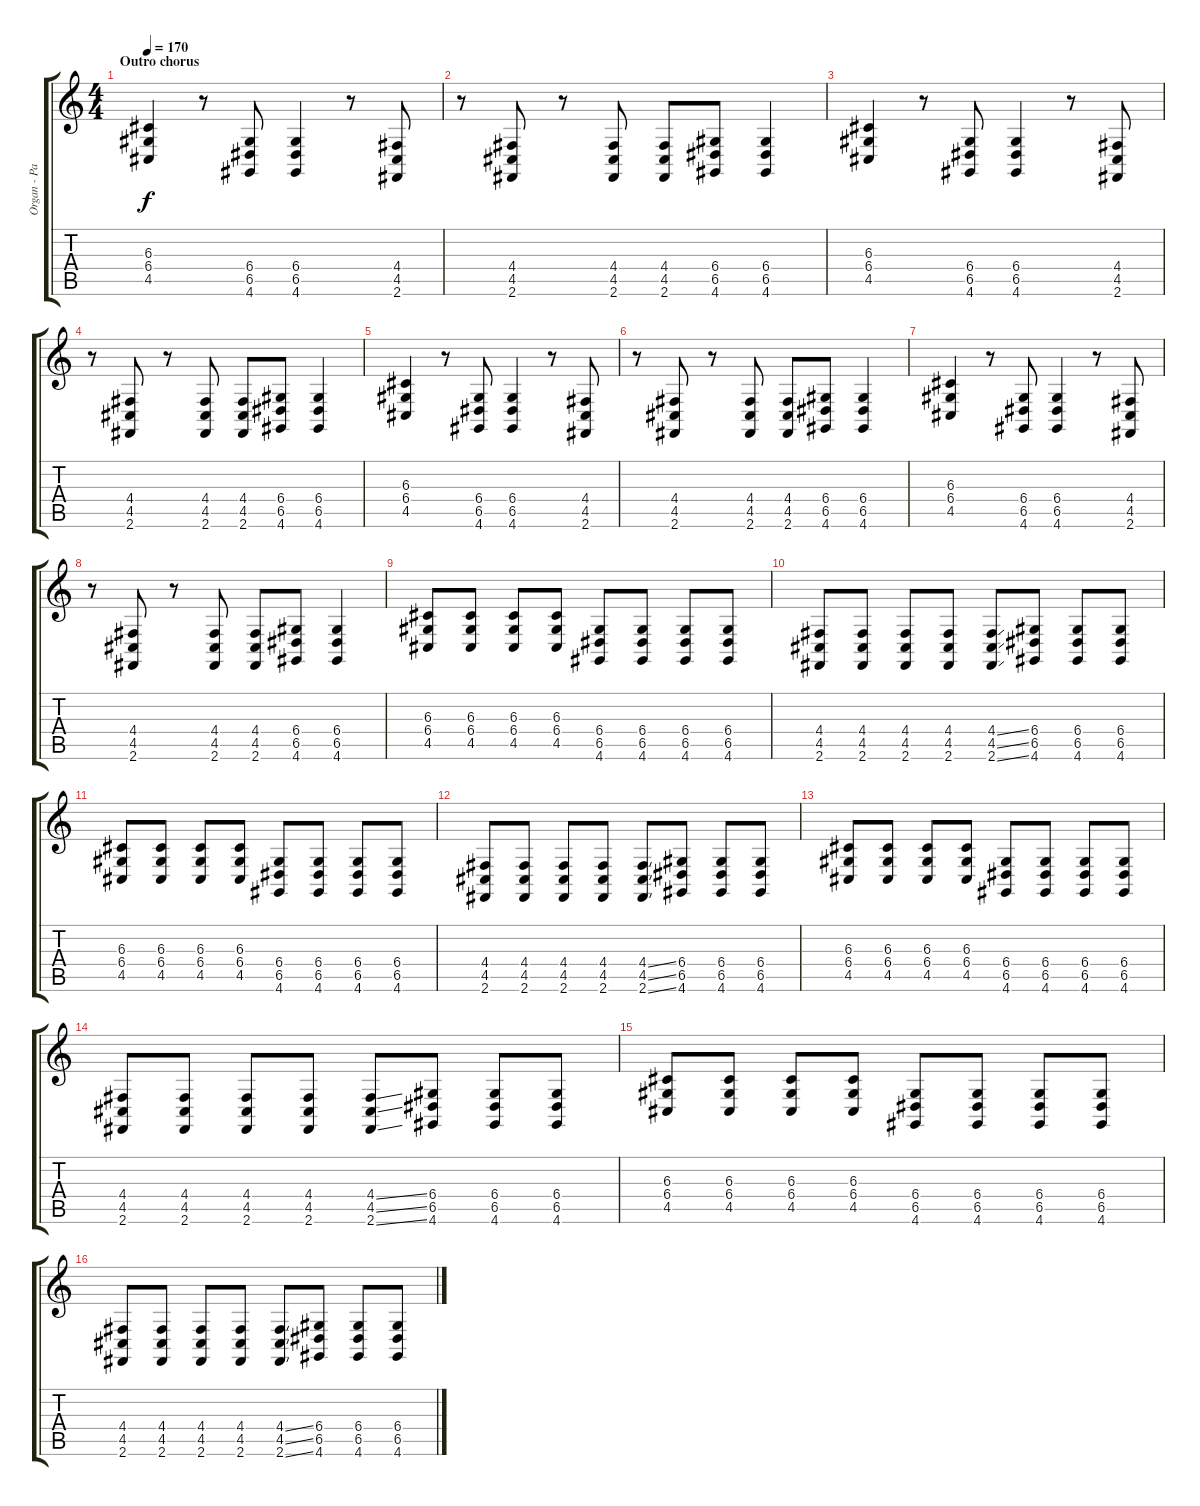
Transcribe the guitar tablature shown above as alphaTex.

\track ("Organ - Pauline" "Organ - Pa") {instrument lead1square}
\staff {score tabs}
\tuning (E4 B3 G3 D3 A2 E2) {hide}
\ts (4 4)
\section ("" "Outro chorus")
\tempo 170
\clef g2
\ks c
(6.3 6.4 4.5).4{dy f} r.8 (6.4 6.5 4.6).8 (6.4 6.5 4.6).4 r.8 (4.4 4.5 2.6).8 |
r.8 (4.4 4.5 2.6).8 r.8 (4.4 4.5 2.6).8 (4.4 4.5 2.6).8 (6.4 6.5 4.6).8 (6.4 6.5 4.6).4 |
(6.3 6.4 4.5).4{volume 12} r.8 (6.4 6.5 4.6).8 (6.4 6.5 4.6).4 r.8 (4.4 4.5 2.6).8 |
r.8 (4.4 4.5 2.6).8 r.8 (4.4 4.5 2.6).8 (4.4 4.5 2.6).8 (6.4 6.5 4.6).8 (6.4 6.5 4.6).4 |
(6.3 6.4 4.5).4{volume 12} r.8 (6.4 6.5 4.6).8 (6.4 6.5 4.6).4 r.8 (4.4 4.5 2.6).8 |
r.8 (4.4 4.5 2.6).8 r.8 (4.4 4.5 2.6).8 (4.4 4.5 2.6).8 (6.4 6.5 4.6).8 (6.4 6.5 4.6).4 |
(6.3 6.4 4.5).4{volume 12} r.8 (6.4 6.5 4.6).8 (6.4 6.5 4.6).4 r.8 (4.4 4.5 2.6).8 |
r.8 (4.4 4.5 2.6).8 r.8 (4.4 4.5 2.6).8 (4.4 4.5 2.6).8 (6.4 6.5 4.6).8 (6.4 6.5 4.6).4 |
(6.3 6.4 4.5).8 (6.3 6.4 4.5).8 (6.3 6.4 4.5).8 (6.3 6.4 4.5).8 (6.4 6.5 4.6).8 (6.4 6.5 4.6).8 (6.4 6.5 4.6).8 (6.4 6.5 4.6).8 |
(4.4 4.5 2.6).8 (4.4 4.5 2.6).8 (4.4 4.5 2.6).8 (4.4 4.5 2.6).8 (4.4{ss} 4.5{ss} 2.6{ss}).8 (6.4 6.5 4.6).8 (6.4 6.5 4.6).8 (6.4 6.5 4.6).8 |
(6.3 6.4 4.5).8 (6.3 6.4 4.5).8 (6.3 6.4 4.5).8 (6.3 6.4 4.5).8 (6.4 6.5 4.6).8 (6.4 6.5 4.6).8 (6.4 6.5 4.6).8 (6.4 6.5 4.6).8 |
(4.4 4.5 2.6).8 (4.4 4.5 2.6).8 (4.4 4.5 2.6).8 (4.4 4.5 2.6).8 (4.4{ss} 4.5{ss} 2.6{ss}).8 (6.4 6.5 4.6).8 (6.4 6.5 4.6).8 (6.4 6.5 4.6).8 |
(6.3 6.4 4.5).8 (6.3 6.4 4.5).8 (6.3 6.4 4.5).8 (6.3 6.4 4.5).8 (6.4 6.5 4.6).8 (6.4 6.5 4.6).8 (6.4 6.5 4.6).8 (6.4 6.5 4.6).8 |
(4.4 4.5 2.6).8 (4.4 4.5 2.6).8 (4.4 4.5 2.6).8 (4.4 4.5 2.6).8 (4.4{ss} 4.5{ss} 2.6{ss}).8 (6.4 6.5 4.6).8 (6.4 6.5 4.6).8 (6.4 6.5 4.6).8 |
(6.3 6.4 4.5).8 (6.3 6.4 4.5).8 (6.3 6.4 4.5).8 (6.3 6.4 4.5).8 (6.4 6.5 4.6).8 (6.4 6.5 4.6).8 (6.4 6.5 4.6).8 (6.4 6.5 4.6).8 |
(4.4 4.5 2.6).8 (4.4 4.5 2.6).8 (4.4 4.5 2.6).8 (4.4 4.5 2.6).8 (4.4{ss} 4.5{ss} 2.6{ss}).8 (6.4 6.5 4.6).8 (6.4 6.5 4.6).8 (6.4 6.5 4.6).8
